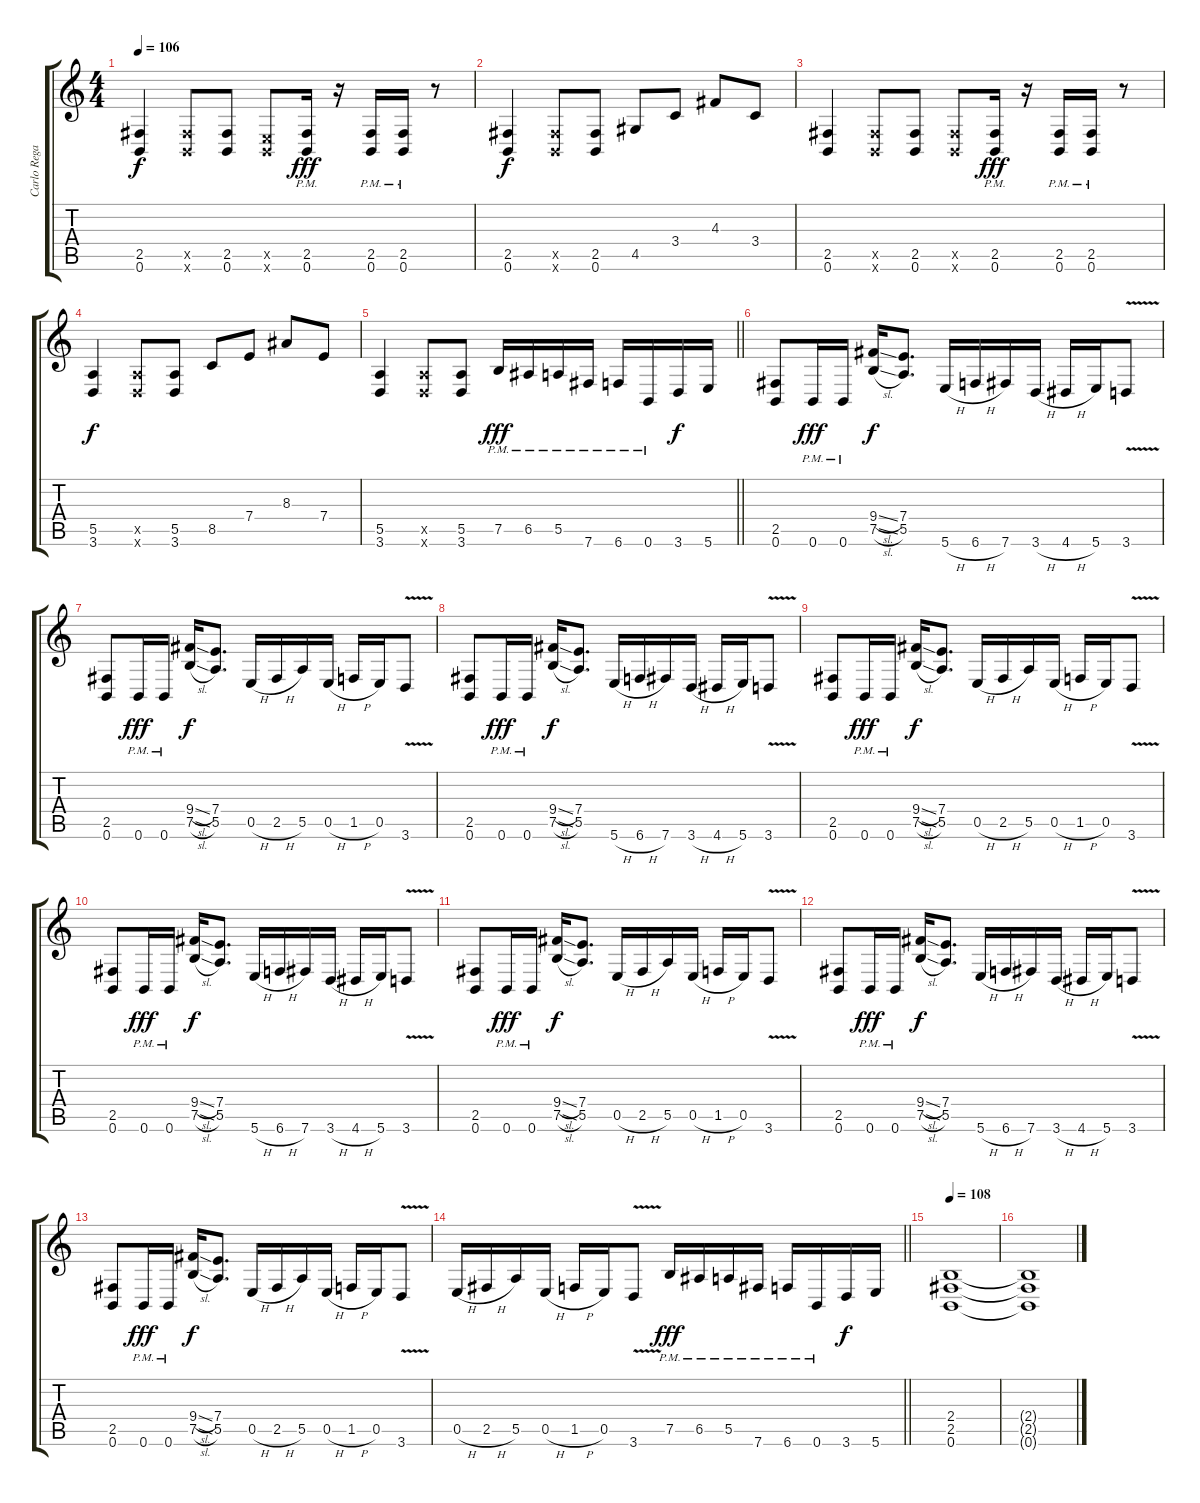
\track ("Carlo Regadas" "Carlo Rega") {instrument distortionguitar}
\staff {score tabs}
\tuning (B3 Gb3 D3 A2 E2 B1) {hide}
\ts (4 4)
\tempo 106
\clef g2
\ks c
(2.5 0.6).4{dy f} (2.5{x} 0.6{x}).8 (2.5 0.6).8 (0.5{x} 0.6{x}).8 (2.5{pm} 0.6{pm}).16{dy fff} r.16 (2.5{pm} 0.6{pm}).16 (2.5{pm} 0.6{pm}).16 r.8 |
(2.5 0.6).4{dy f} (2.5{x} 0.6{x}).8 (2.5 0.6).8 4.5.8 3.4.8 4.3.8 3.4.8 |
(2.5 0.6).4 (2.5{x} 0.6{x}).8 (2.5 0.6).8 (2.5{x} 0.6{x}).8 (2.5{pm} 0.6{pm}).16{dy fff} r.16 (2.5{pm} 0.6{pm}).16 (2.5{pm} 0.6{pm}).16 r.8 |
(5.5 3.6).4{dy f} (5.5{x} 3.6{x}).8 (5.5 3.6).8 8.5.8 7.4.8 8.3.8 7.4.8 |
\barLineRight lightlight
(5.5 3.6).4 (5.5{x} 3.6{x}).8 (5.5 3.6).8 7.5{pm}.16{dy fff} 6.5{pm}.16 5.5{pm}.16 7.6{pm}.16 6.6{pm}.16 0.6{pm}.16 3.6.16{dy f} 5.6.16 |
\section ("" "")
(2.5 0.6).8 0.6{pm}.16{dy fff} 0.6{pm}.16 (9.4{sl} 7.5{sl}).16{dy f} (7.4 5.5).8{d} 5.6{h}.16 6.6{h}.16 7.6.16 3.6{h}.16 4.6{h}.16 5.6.16 3.6{v}.8 |
(2.5 0.6).8 0.6{pm}.16{dy fff} 0.6{pm}.16 (9.4{sl} 7.5{sl}).16{dy f} (7.4 5.5).8{d} 0.5{h}.16 2.5{h}.16 5.5.16 0.5{h}.16 1.5{h}.16 0.5.16 3.6{v}.8 |
(2.5 0.6).8 0.6{pm}.16{dy fff} 0.6{pm}.16 (9.4{sl} 7.5{sl}).16{dy f} (7.4 5.5).8{d} 5.6{h}.16 6.6{h}.16 7.6.16 3.6{h}.16 4.6{h}.16 5.6.16 3.6{v}.8 |
(2.5 0.6).8 0.6{pm}.16{dy fff} 0.6{pm}.16 (9.4{sl} 7.5{sl}).16{dy f} (7.4 5.5).8{d} 0.5{h}.16 2.5{h}.16 5.5.16 0.5{h}.16 1.5{h}.16 0.5.16 3.6{v}.8 |
(2.5 0.6).8 0.6{pm}.16{dy fff} 0.6{pm}.16 (9.4{sl} 7.5{sl}).16{dy f} (7.4 5.5).8{d} 5.6{h}.16 6.6{h}.16 7.6.16 3.6{h}.16 4.6{h}.16 5.6.16 3.6{v}.8 |
(2.5 0.6).8 0.6{pm}.16{dy fff} 0.6{pm}.16 (9.4{sl} 7.5{sl}).16{dy f} (7.4 5.5).8{d} 0.5{h}.16 2.5{h}.16 5.5.16 0.5{h}.16 1.5{h}.16 0.5.16 3.6{v}.8 |
(2.5 0.6).8 0.6{pm}.16{dy fff} 0.6{pm}.16 (9.4{sl} 7.5{sl}).16{dy f} (7.4 5.5).8{d} 5.6{h}.16 6.6{h}.16 7.6.16 3.6{h}.16 4.6{h}.16 5.6.16 3.6{v}.8 |
(2.5 0.6).8 0.6{pm}.16{dy fff} 0.6{pm}.16 (9.4{sl} 7.5{sl}).16{dy f} (7.4 5.5).8{d} 0.5{h}.16 2.5{h}.16 5.5.16 0.5{h}.16 1.5{h}.16 0.5.16 3.6{v}.8 |
\barLineRight lightlight
0.5{h}.16 2.5{h}.16 5.5.16 0.5{h}.16 1.5{h}.16 0.5.16 3.6{v}.8 7.5{pm}.16{dy fff} 6.5{pm}.16 5.5{pm}.16 7.6{pm}.16 6.6{pm}.16 0.6{pm}.16 3.6.16{dy f} 5.6.16 |
\section ("" "")
\tempo 108
(2.4 2.5 0.6).1 |
(2.4{t} 2.5{t} 0.6{t}).1
